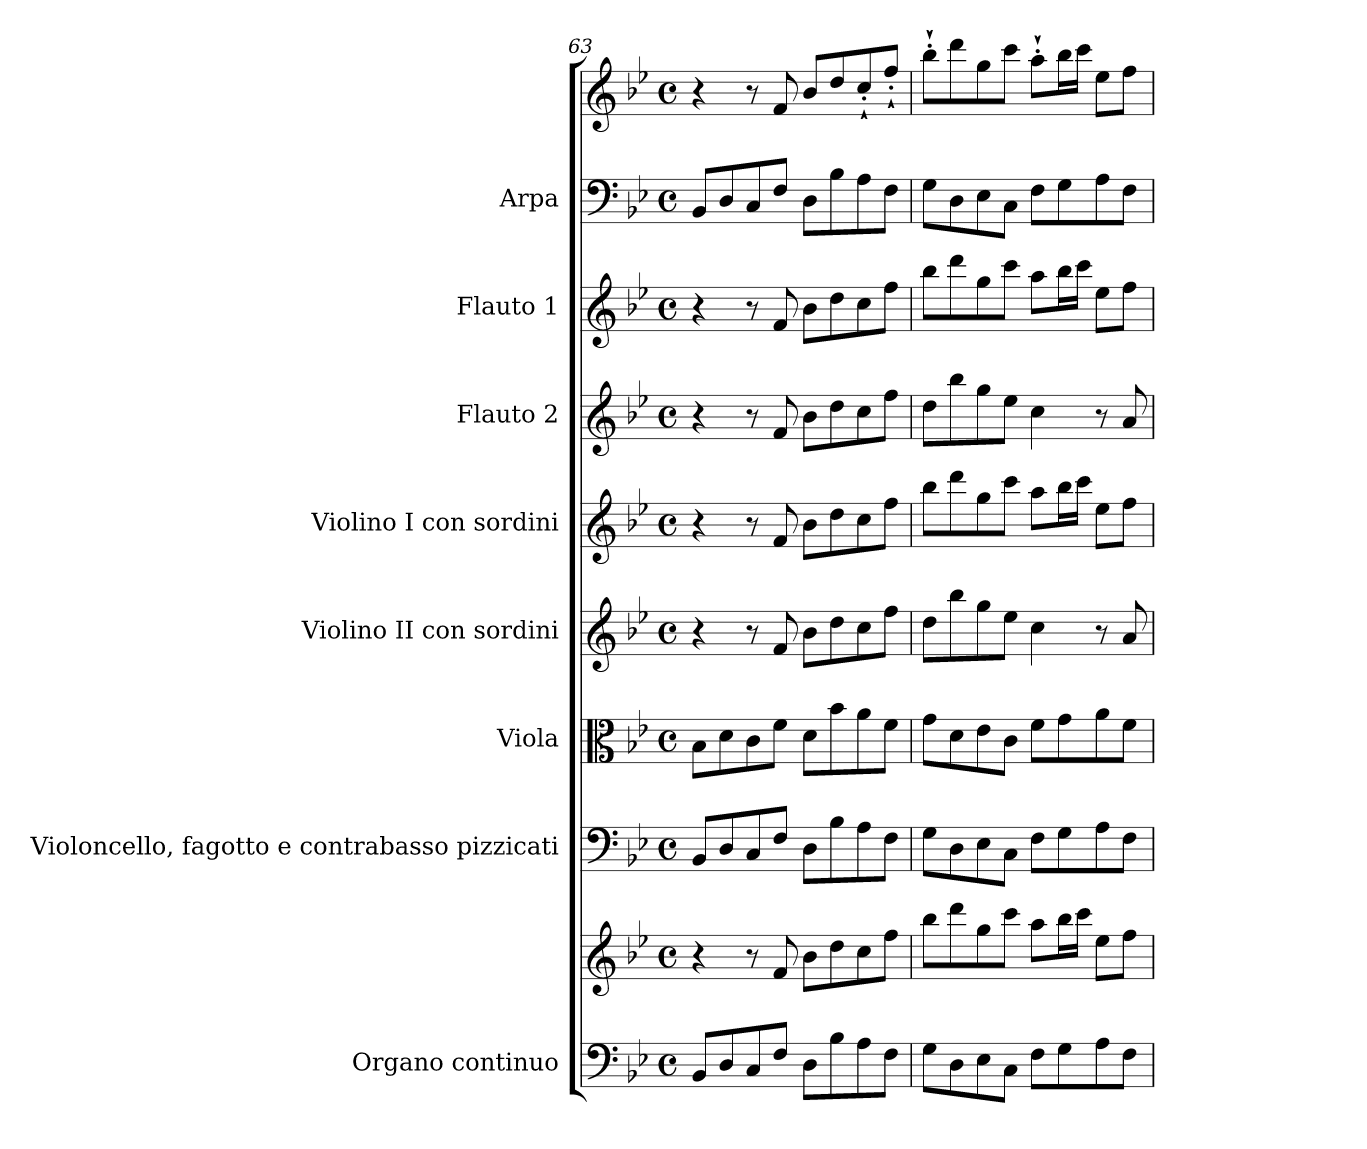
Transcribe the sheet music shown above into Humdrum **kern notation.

**kern	**kern	**kern	**kern	**kern	**kern	**kern	**kern	**kern	**kern
*part8	*part8	*part7	*part6	*part5	*part4	*part3	*part2	*part1	*part1
*staff10	*staff9	*staff8	*staff7	*staff6	*staff5	*staff4	*staff3	*staff2	*staff1
*I"Organo  continuo	*	*I"Violoncello, fagotto e contrabasso pizzicati	*I"Viola	*I"Violino II con sordini	*I"Violino I  con sordini	*I"Flauto 2	*I"Flauto 1	*I"Arpa	*
*I'Org.  cont.	*	*I'Vlc	*I'Va	*I'Vln. 2	*I'Vln. I	*I'Fl. 2	*I'Fl.1	*I'Arpa	*
*clefF4	*clefG2	*clefF4	*clefC3	*clefG2	*clefG2	*clefG2	*clefG2	*clefF4	*clefG2
*k[b-e-]	*k[b-e-]	*k[b-e-]	*k[b-e-]	*k[b-e-]	*k[b-e-]	*k[b-e-]	*k[b-e-]	*k[b-e-]	*k[b-e-]
*M4/4	*M4/4	*M4/4	*M4/4	*M4/4	*M4/4	*M4/4	*M4/4	*M4/4	*M4/4
*met(c)	*met(c)	*met(c)	*met(c)	*met(c)	*met(c)	*met(c)	*met(c)	*met(c)	*met(c)
=63	=63	=63	=63	=63	=63	=63	=63	=63	=63
*	*	*	*	*	*	*	*	*	*^
8BB-/L	4r	8BB-/L	8B-\L	4r	4r	4r	4r	8BB-/L	4r	2.ryy
8D/	.	8D/	8d\	.	.	.	.	8D/	.	.
8C/	8r	8C/	8c\	8r	8r	8r	8r	8C/	8r	.
8F/J	8f/	8F/J	8f\J	8f/	8f/	8f/	8f/	8F/J	8f/	.
8D\L	8b-\L	8D\L	8d\L	8b-\L	8b-\L	8b-\L	8b-\L	8D\L	8b-/L	.
8B-\	8dd\	8B-\	8b-\	8dd\	8dd\	8dd\	8dd\	8B-\	8dd/	.
8A\	8cc\	8A\	8a\	8cc\	8cc\	8cc\	8cc\	8A\	8cc'`/	4ryy
8F\J	8ff\J	8F\J	8f\J	8ff\J	8ff\J	8ff\J	8ff\J	8F\J	8ff'`/J	.
=64	=64	=64	=64	=64	=64	=64	=64	=64	=64	=64
8G\L	8bb-\L	8G\L	8g\L	8dd\L	8bb-\L	8dd\L	8bb-\L	8G\L	8bb-'`\L	1dd!yy
8D\	8ddd\	8D\	8d\	8bb-\	8ddd\	8bb-\	8ddd\	8D\	8ddd\	.
8E-\	8gg\	8E-\	8e-\	8gg\	8gg\	8gg\	8gg\	8E-\	8gg\	.
8C\J	8ccc\J	8C\J	8c\J	8ee-\J	8ccc\J	8ee-\J	8ccc\J	8C\J	8ccc\J	.
8F\L	8aa\L	8F\L	8f\L	4cc\	8aa\L	4cc\	8aa\L	8F\L	8aa'`\L	.
8G\	16bb-\L	8G\	8g\	.	16bb-\L	.	16bb-\L	8G\	16bb-\L	.
.	16ccc\JJ	.	.	.	16ccc\JJ	.	16ccc\JJ	.	16ccc\JJ	.
8A\	8ee-\L	8A\	8a\	8r	8ee-\L	8r	8ee-\L	8A\	8ee-\L	.
8F\J	8ff\J	8F\J	8f\J	8a/	8ff\J	8a/	8ff\J	8F\J	8ff\J	.
*	*	*	*	*	*	*	*	*	*v	*v
=	=	=	=	=	=	=	=	=	=
*-	*-	*-	*-	*-	*-	*-	*-	*-	*-
